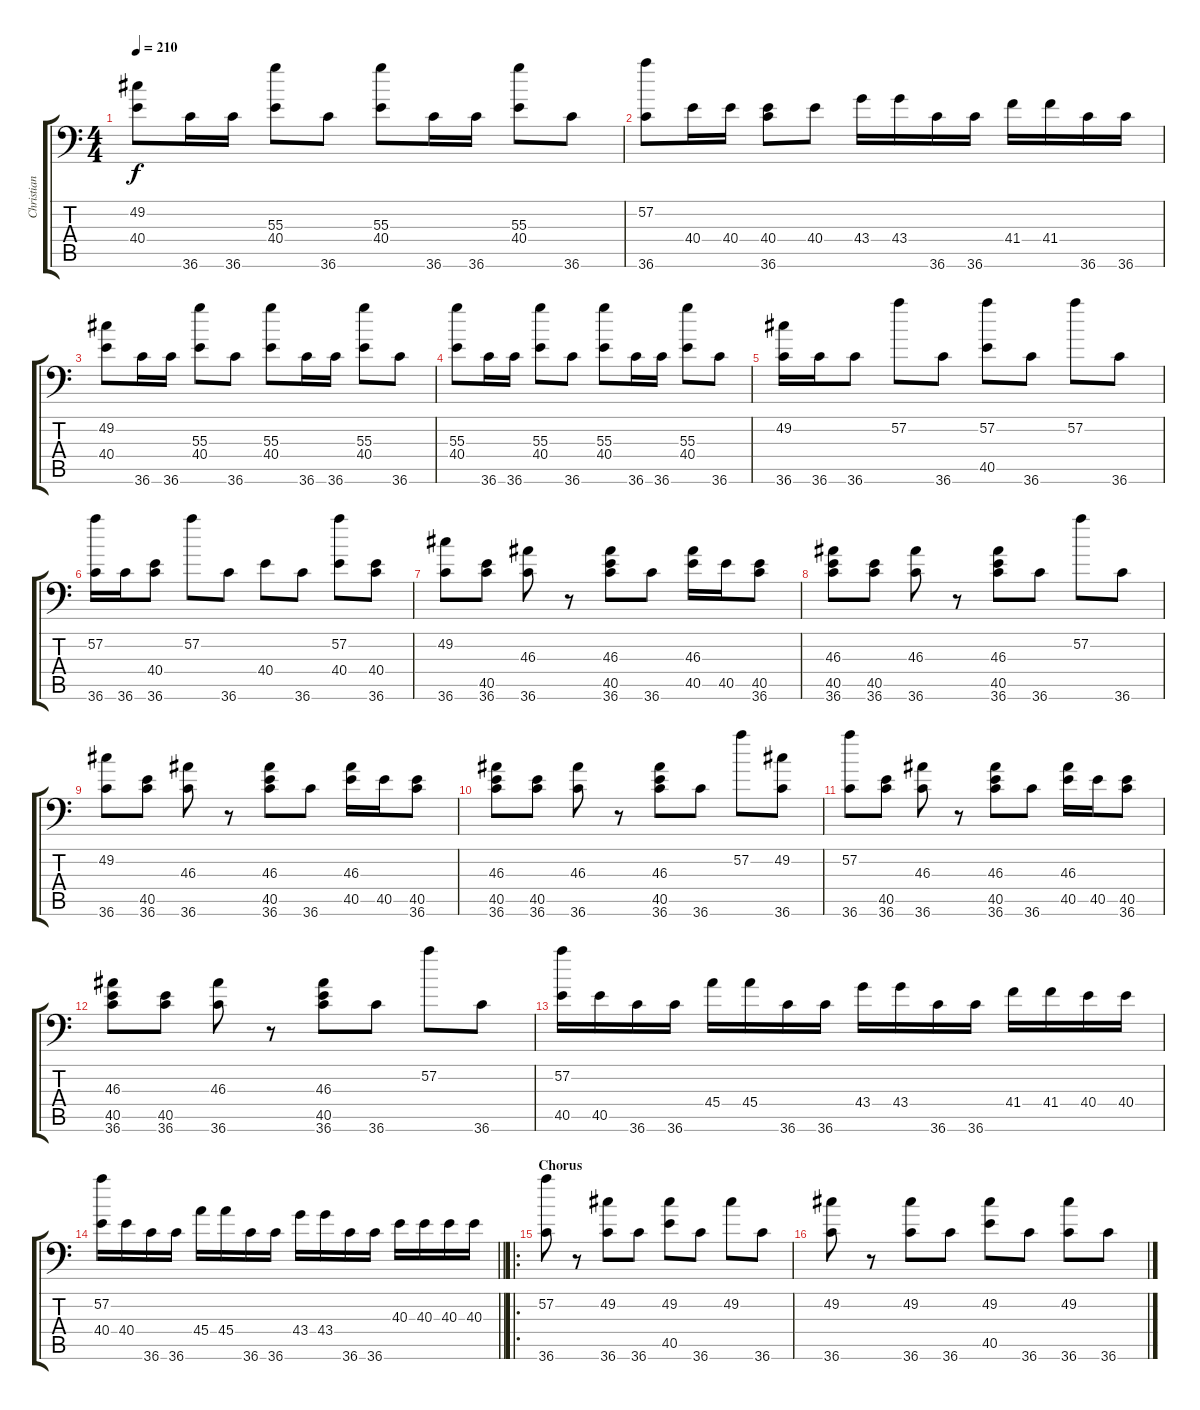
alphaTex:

\track ("Christian \"CC\" Coma" "Christian ") {instrument acousticgrandpiano}
\staff {score tabs}
\tuning (C-1 C-1 C-1 C-1 C-1 C-1) {hide}
\ts (4 4)
\tempo 210
\clef f4
\ks c
(49.2 40.4).8{dy f} 36.6.16 36.6.16 (55.3 40.4).8 36.6.8 (55.3 40.4).8 36.6.16 36.6.16 (55.3 40.4).8 36.6.8 |
(57.2 36.6).8 40.4.16 40.4.16 (40.4 36.6).8 40.4.8 43.4.16 43.4.16 36.6.16 36.6.16 41.4.16 41.4.16 36.6.16 36.6.16 |
(49.2 40.4).8 36.6.16 36.6.16 (55.3 40.4).8 36.6.8 (55.3 40.4).8 36.6.16 36.6.16 (55.3 40.4).8 36.6.8 |
(55.3 40.4).8 36.6.16 36.6.16 (55.3 40.4).8 36.6.8 (55.3 40.4).8 36.6.16 36.6.16 (55.3 40.4).8 36.6.8 |
(49.2 36.6).16 36.6.16 36.6.8 57.2.8 36.6.8 (57.2 40.5).8 36.6.8 57.2.8 36.6.8 |
(57.2 36.6).16 36.6.16 (40.4 36.6).8 57.2.8 36.6.8 40.4.8 36.6.8 (57.2 40.4).8 (40.4 36.6).8 |
(49.2 36.6).8 (40.5 36.6).8 (46.3 36.6).8 r.8 (46.3 40.5 36.6).8 36.6.8 (46.3 40.5).16 40.5.16 (40.5 36.6).8 |
(46.3 40.5 36.6).8 (40.5 36.6).8 (46.3 36.6).8 r.8 (46.3 40.5 36.6).8 36.6.8 57.2.8 36.6.8 |
(49.2 36.6).8 (40.5 36.6).8 (46.3 36.6).8 r.8 (46.3 40.5 36.6).8 36.6.8 (46.3 40.5).16 40.5.16 (40.5 36.6).8 |
(46.3 40.5 36.6).8 (40.5 36.6).8 (46.3 36.6).8 r.8 (46.3 40.5 36.6).8 36.6.8 57.2.8 (49.2 36.6).8 |
(57.2 36.6).8 (40.5 36.6).8 (46.3 36.6).8 r.8 (46.3 40.5 36.6).8 36.6.8 (46.3 40.5).16 40.5.16 (40.5 36.6).8 |
(46.3 40.5 36.6).8 (40.5 36.6).8 (46.3 36.6).8 r.8 (46.3 40.5 36.6).8 36.6.8 57.2.8 36.6.8 |
(57.2 40.5).16 40.5.16 36.6.16 36.6.16 45.4.16 45.4.16 36.6.16 36.6.16 43.4.16 43.4.16 36.6.16 36.6.16 41.4.16 41.4.16 40.4.16 40.4.16 |
\barLineRight lightlight
(57.2 40.4).16 40.4.16 36.6.16 36.6.16 45.4.16 45.4.16 36.6.16 36.6.16 43.4.16 43.4.16 36.6.16 36.6.16 40.3.16 40.3.16 40.3.16 40.3.16 |
\ro
\section ("" "Chorus")
(57.2 36.6).8 r.8 (49.2 36.6).8 36.6.8 (49.2 40.5).8 36.6.8 49.2.8 36.6.8 |
(49.2 36.6).8 r.8 (49.2 36.6).8 36.6.8 (49.2 40.5).8 36.6.8 (49.2 36.6).8 36.6.8
